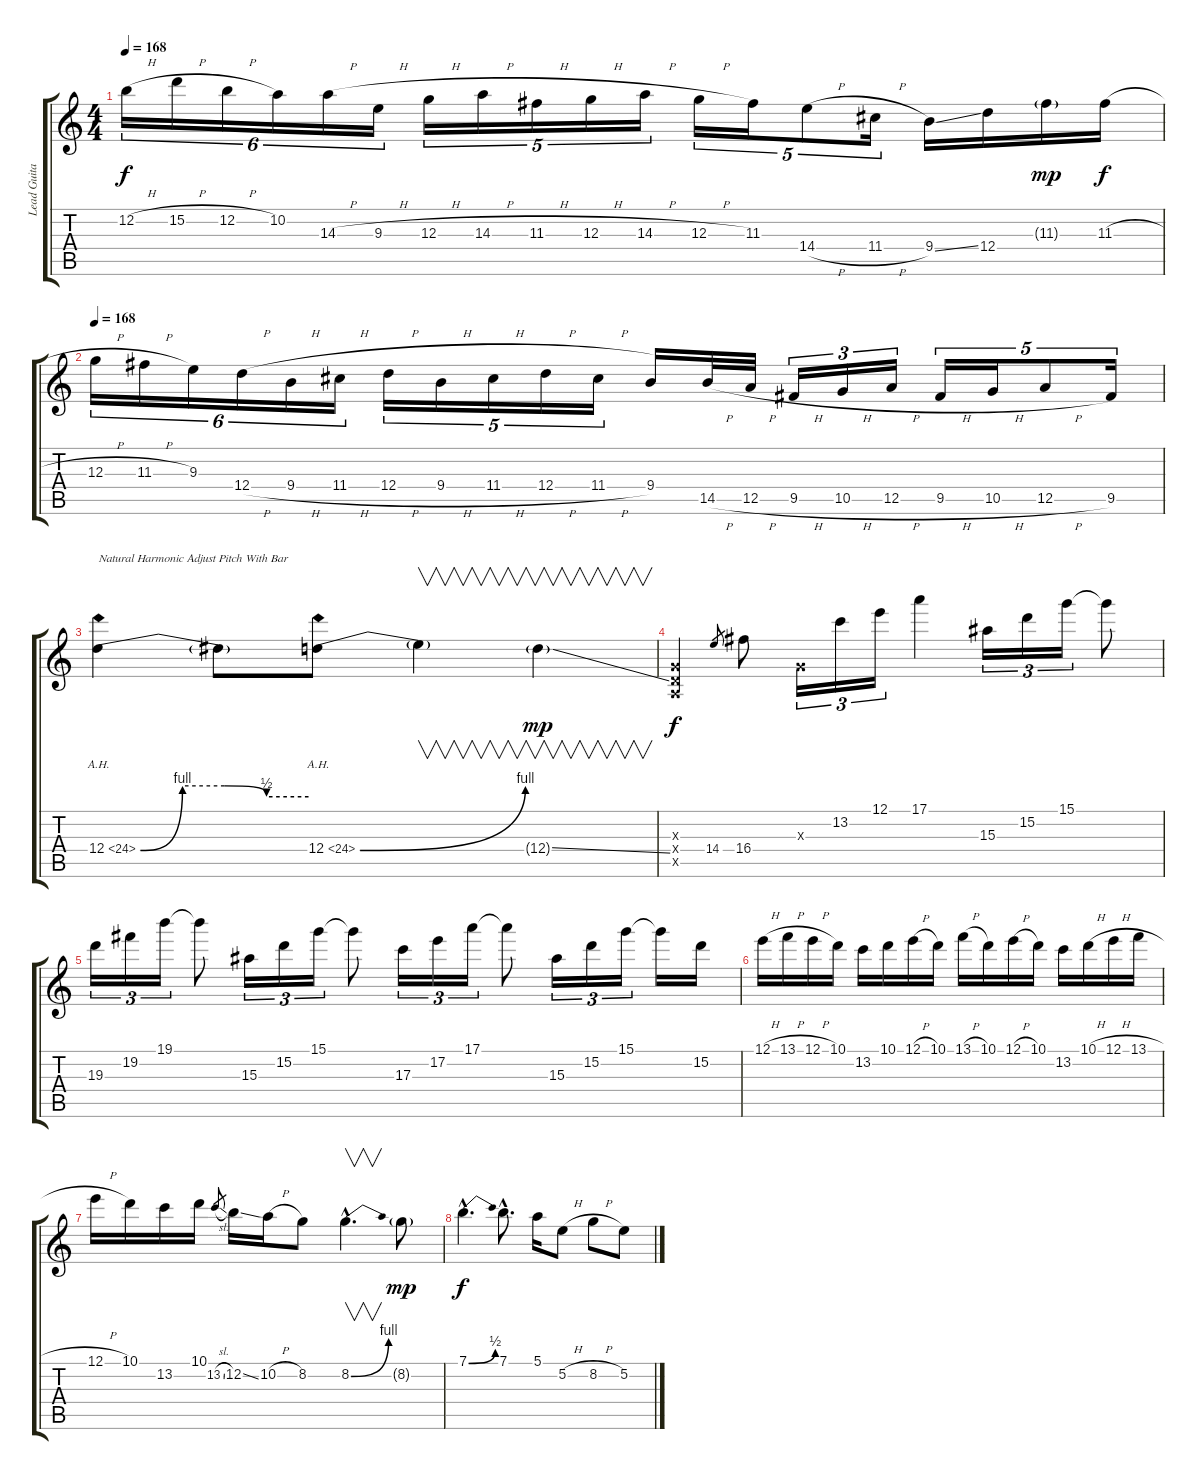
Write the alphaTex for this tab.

\track ("Lead Guitar" "Lead Guita") {instrument overdrivenguitar}
\staff {score tabs}
\tuning (E4 B3 G3 D3 A2 E2) {hide}
\ts (4 4)
\tempo 168
\clef g2
\ks c
12.2{h}.16{tu (6 4) dy f} 15.2{h}.16{tu (6 4)} 12.2{h}.16{tu (6 4)} 10.2.16{tu (6 4)} 14.3{h}.16{tu (6 4)} 9.3{h}.16{tu (6 4)} 12.3{h}.16{tu (5 4)} 14.3{h}.16{tu (5 4)} 11.3{h}.16{tu (5 4)} 12.3{h}.16{tu (5 4)} 14.3{h}.16{tu (5 4)} 12.3{h}.16{tu (5 4)} 11.3.16{tu (5 4)} 14.4{h}.8{tu (5 4)} 11.4{h}.16{tu (5 4)} 9.4{ss}.16 12.4.16 11.3{g}.16{dy mp} 11.3{h}.16{dy f} |
\tempo 168
12.3{h}.16{tu (6 4)} 11.3{h}.16{tu (6 4)} 9.3.16{tu (6 4)} 12.4{h}.16{tu (6 4)} 9.4{h}.16{tu (6 4)} 11.4{h}.16{tu (6 4)} 12.4{h}.16{tu (5 4)} 9.4{h}.16{tu (5 4)} 11.4{h}.16{tu (5 4)} 12.4{h}.16{tu (5 4)} 11.4{h}.16{tu (5 4)} 9.4.16 14.5{h}.32 12.5{h}.32 9.5{h}.16{tu (3 2)} 10.5{h}.16{tu (3 2)} 12.5{h}.16{tu (3 2)} 9.5{h}.16{tu (5 4)} 10.5{h}.16{tu (5 4)} 12.5{h}.8{tu (5 4)} 9.5.16{tu (5 4)} |
12.4{be (custom 0 0 15 4 30 4 45 2 60 2) ah 12}.4{txt "Natural Harmonic Adjust Pitch With Bar"} 12.4{t}.8 12.4{be (bend 0 0 60 4) ah 12}.8 12.4{t}.4{v} 12.4{ss g}.4{v dy mp} |
(0.3{x} 0.4{x} 0.5{x}).4{dy f} 14.4.8{gr} 16.4.8 0.3{x}.16{tu (3 2)} 13.2.16{tu (3 2)} 12.1.16{tu (3 2)} 17.1.4 15.3.16{tu (3 2)} 15.2.16{tu (3 2)} 15.1.16{tu (3 2)} 15.1{t}.8 |
19.3.16{tu (3 2)} 19.2.16{tu (3 2)} 19.1.16{tu (3 2)} 19.1{t}.8 15.3.16{tu (3 2)} 15.2.16{tu (3 2)} 15.1.16{tu (3 2)} 15.1{t}.8 17.3.16{tu (3 2)} 17.2.16{tu (3 2)} 17.1.16{tu (3 2)} 17.1{t}.8 15.3.16{tu (3 2)} 15.2.16{tu (3 2)} 15.1.16{tu (3 2)} 15.1{t}.16 15.2.16 |
12.1{h}.16 13.1{h}.16 12.1{h}.16 10.1.16 13.2.16 10.1.16 12.1{h}.16 10.1.16 13.1{h}.16 10.1.16 12.1{h}.16 10.1.16 13.2.16 10.1{h}.16 12.1{h}.16 13.1{h}.16 |
12.1{h}.16 10.1.16 13.2.16 10.1.16 13.2{sl}.8{gr} 12.2{ss}.16 10.2{h}.16 8.2.8 8.2{be (bend 0 0 60 4) hac}.4{v d} 8.2{g}.8{dy mp} |
7.1{be (bend 0 0 60 2) hac}.4{d dy f} 7.1{hac}.8{d} 5.1.16 5.2{h}.8 8.2{h}.8 5.2.8
